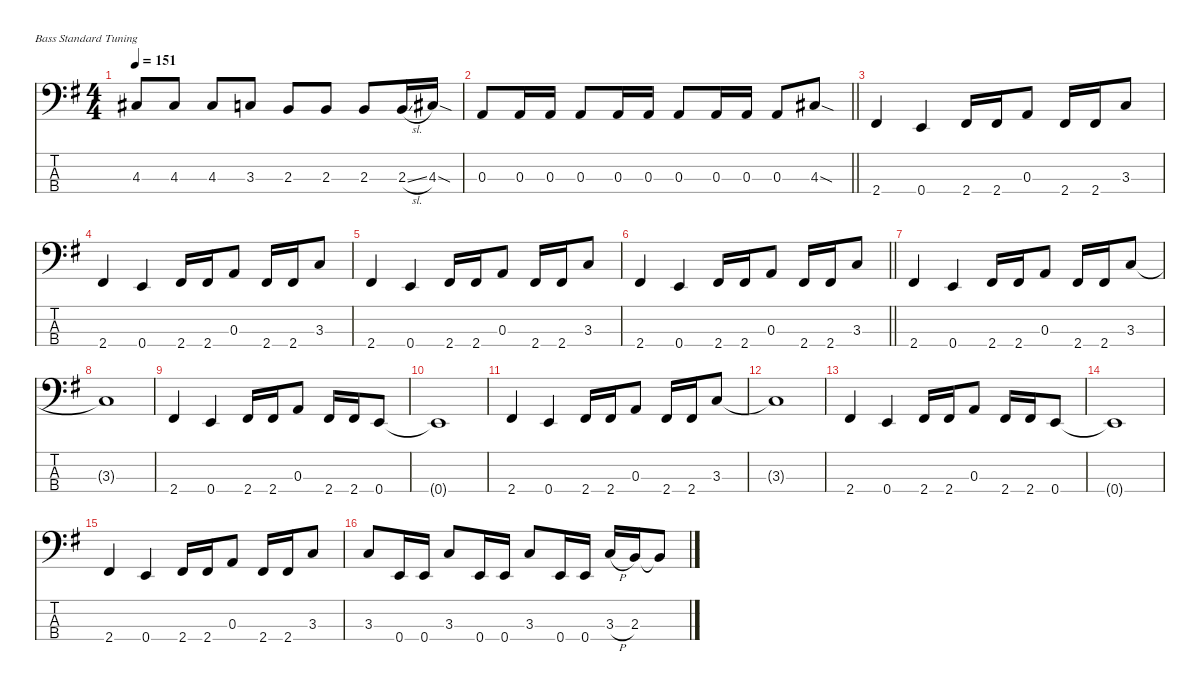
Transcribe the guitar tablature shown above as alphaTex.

\defaultSystemsLayout 4
\hideDynamics
\bracketExtendMode nobrackets
\singleTrackTrackNamePolicy hidden
\multiTrackTrackNamePolicy hidden
\otherSystemsTrackNameOrientation horizontal
\track ("Cliff Burton" "el.bs.") {defaultSystemsLayout 4 instrument electricbassfinger}
\staff {score tabs}
\tuning (G2 D2 A1 E1)
\ts (4 4)
\tempo 151
\clef f4
\ks eminor
4.3{acc #}.8{dy f beam Up} 4.3{acc #}.8{beam Up} 4.3{acc #}.8{beam Up} 3.3{acc forcenatural}.8{beam Up} 2.3{acc forcenatural}.8{beam Up} 2.3{acc forcenatural}.8{beam Up} 2.3{acc forcenatural}.8{beam Up} 2.3{sl acc forcenatural}.16{beam Up} 4.3{sod acc #}.16{beam Up} |
\barLineRight lightlight
0.3{acc forcenatural}.8{beam Up} 0.3{acc forcenatural}.16{beam Up} 0.3{acc forcenatural}.16{beam Up} 0.3{acc forcenatural}.8{beam Up} 0.3{acc forcenatural}.16{beam Up} 0.3{acc forcenatural}.16{beam Up} 0.3{acc forcenatural}.8{beam Up} 0.3{acc forcenatural}.16{beam Up} 0.3{acc forcenatural}.16{beam Up} 0.3{acc forcenatural}.8{beam Up} 4.3{sod acc #}.8{beam Up} |
2.4{acc #}.4{beam Up} 0.4{acc forcenatural}.4{beam Up} 2.4{acc #}.16{beam Up} 2.4{acc #}.16{beam Up} 0.3{acc forcenatural}.8{beam Up} 2.4{acc #}.16{beam Up} 2.4{acc #}.16{beam Up} 3.3{acc forcenatural}.8{beam Up} |
2.4{acc #}.4{beam Up} 0.4{acc forcenatural}.4{beam Up} 2.4{acc #}.16{beam Up} 2.4{acc #}.16{beam Up} 0.3{acc forcenatural}.8{beam Up} 2.4{acc #}.16{beam Up} 2.4{acc #}.16{beam Up} 3.3{acc forcenatural}.8{beam Up} |
2.4{acc #}.4{beam Up} 0.4{acc forcenatural}.4{beam Up} 2.4{acc #}.16{beam Up} 2.4{acc #}.16{beam Up} 0.3{acc forcenatural}.8{beam Up} 2.4{acc #}.16{beam Up} 2.4{acc #}.16{beam Up} 3.3{acc forcenatural}.8{beam Up} |
\barLineRight lightlight
2.4{acc #}.4{beam Up} 0.4{acc forcenatural}.4{beam Up} 2.4{acc #}.16{beam Up} 2.4{acc #}.16{beam Up} 0.3{acc forcenatural}.8{beam Up} 2.4{acc #}.16{beam Up} 2.4{acc #}.16{beam Up} 3.3{acc forcenatural}.8{beam Up} |
2.4{acc #}.4{beam Up} 0.4{acc forcenatural}.4{beam Up} 2.4{acc #}.16{beam Up} 2.4{acc #}.16{beam Up} 0.3{acc forcenatural}.8{beam Up} 2.4{acc #}.16{beam Up} 2.4{acc #}.16{beam Up} 3.3{acc forcenatural}.8{beam Up} |
3.3{t acc forcenatural}.1{beam Up} |
2.4{acc #}.4{beam Up} 0.4{acc forcenatural}.4{beam Up} 2.4{acc #}.16{beam Up} 2.4{acc #}.16{beam Up} 0.3{acc forcenatural}.8{beam Up} 2.4{acc #}.16{beam Up} 2.4{acc #}.16{beam Up} 0.4{acc forcenatural}.8{beam Up} |
0.4{t acc forcenatural}.1{beam Up} |
2.4{acc #}.4{beam Up} 0.4{acc forcenatural}.4{beam Up} 2.4{acc #}.16{beam Up} 2.4{acc #}.16{beam Up} 0.3{acc forcenatural}.8{beam Up} 2.4{acc #}.16{beam Up} 2.4{acc #}.16{beam Up} 3.3{acc forcenatural}.8{beam Up} |
3.3{t acc forcenatural}.1{beam Up} |
2.4{acc #}.4{beam Up} 0.4{acc forcenatural}.4{beam Up} 2.4{acc #}.16{beam Up} 2.4{acc #}.16{beam Up} 0.3{acc forcenatural}.8{beam Up} 2.4{acc #}.16{beam Up} 2.4{acc #}.16{beam Up} 0.4{acc forcenatural}.8{beam Up} |
0.4{t acc forcenatural}.1{beam Up} |
2.4{acc #}.4{beam Up} 0.4{acc forcenatural}.4{beam Up} 2.4{acc #}.16{beam Up} 2.4{acc #}.16{beam Up} 0.3{acc forcenatural}.8{beam Up} 2.4{acc #}.16{beam Up} 2.4{acc #}.16{beam Up} 3.3{acc forcenatural}.8{beam Up} |
3.3{acc forcenatural}.8{beam Up} 0.4{acc forcenatural}.16{beam Up} 0.4{acc forcenatural}.16{beam Up} 3.3{acc forcenatural}.8{beam Up} 0.4{acc forcenatural}.16{beam Up} 0.4{acc forcenatural}.16{beam Up} 3.3{acc forcenatural}.8{beam Up} 0.4{acc forcenatural}.16{beam Up} 0.4{acc forcenatural}.16{beam Up} 3.3{h acc forcenatural}.16{beam Up} 2.3{acc forcenatural}.16{beam Up} 2.3{t acc forcenatural}.8{beam Up}
